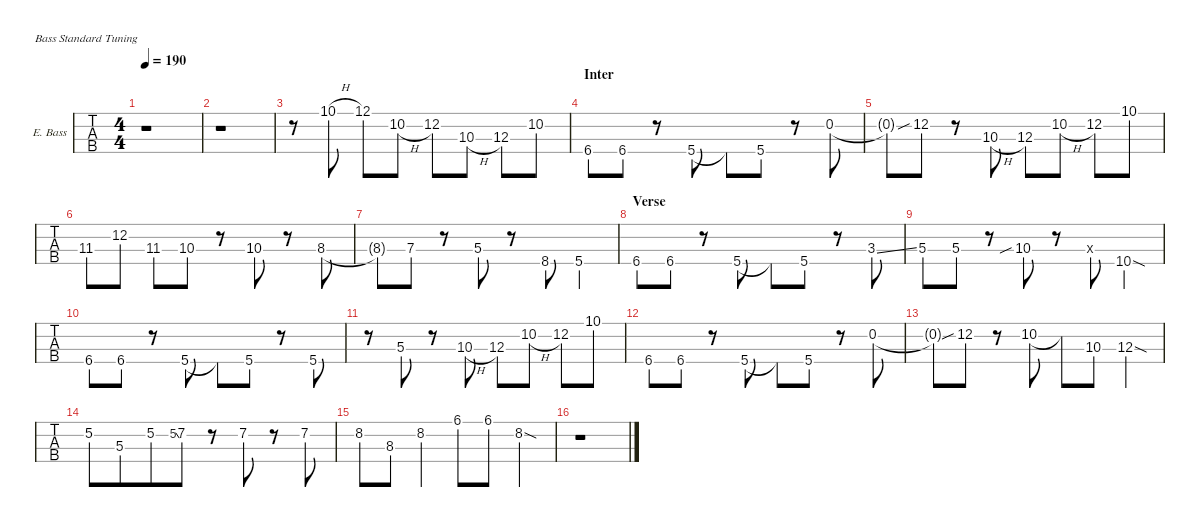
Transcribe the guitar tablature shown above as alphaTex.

\defaultSystemsLayout 4
\hideDynamics
\bracketExtendMode nobrackets
\firstSystemTrackNameOrientation horizontal
\track ("Ele. Bass" "E. Bass") {defaultSystemsLayout 4 instrument electricbassfinger}
\staff {tabs}
\tuning (G2 D2 A1 E1)
\ts (4 4)
\tempo 190
\clef f4
\ks f
r.1{dy f} |
r.1 |
r.8 10.1{h acc forcenatural}.8 12.1{acc forcenatural}.8 10.2{h acc forcenatural}.8 12.2{acc forcenatural}.8 10.3{h acc forcenatural}.8 12.3{acc forcenatural}.8 10.2{acc forcenatural}.8 |
\section ("" "Inter")
6.4{acc b}.8 6.4{acc b}.8 r.8 5.4{acc forcenatural}.8 5.4{t acc forcenatural}.8 5.4{acc forcenatural}.8 r.8 0.2{acc forcenatural}.8 |
0.2{t acc forcenatural}.8 12.2{sib acc forcenatural}.8 r.8 10.3{h acc forcenatural}.8 12.3{acc forcenatural}.8 10.2{h acc forcenatural}.8 12.2{acc forcenatural}.8 10.1{acc forcenatural}.8 |
11.3{acc b}.8 12.2{acc forcenatural}.8 11.3{acc b}.8 10.3{acc forcenatural}.8 r.8 10.3{acc forcenatural}.8 r.8 8.3{acc forcenatural}.8 |
8.3{t acc forcenatural}.8 7.3{acc forcenatural}.8 r.8 5.3{acc forcenatural}.8 r.8 8.4{acc forcenatural}.8 5.4{acc forcenatural}.4 |
\section ("" "Verse")
6.4{acc b}.8 6.4{acc b}.8 r.8 5.4{acc forcenatural}.8 5.4{t acc forcenatural}.8 5.4{acc forcenatural}.8 r.8 3.3{ss acc forcenatural}.8 |
5.3{acc forcenatural}.8 5.3{acc forcenatural}.8{beam split} r.8{beam split} 10.3{sib acc forcenatural}.8 r.8 10.3{x acc forcenatural}.8 10.4{sod acc forcenatural}.4 |
6.4{acc b}.8 6.4{acc b}.8 r.8 5.4{acc forcenatural}.8 5.4{t acc forcenatural}.8 5.4{acc forcenatural}.8 r.8 5.4{acc forcenatural}.8 |
r.8 5.3{acc forcenatural}.8 r.8 10.3{h acc forcenatural}.8 12.3{acc forcenatural}.8 10.2{h acc forcenatural}.8 12.2{acc forcenatural}.8 10.1{acc forcenatural}.8 |
6.4{acc b}.8 6.4{acc b}.8 r.8 5.4{acc forcenatural}.8 5.4{t acc forcenatural}.8 5.4{acc forcenatural}.8 r.8 0.2{acc forcenatural}.8 |
0.2{t acc forcenatural}.8 12.2{sib acc forcenatural}.8 r.8 10.2{acc forcenatural}.8 10.2{t acc forcenatural}.8 10.3{acc forcenatural}.8 12.3{sod acc forcenatural}.4 |
5.2{acc forcenatural}.8{beam merge} 5.3{acc forcenatural}.8{beam merge} 5.2{acc forcenatural}.8{beam merge} 5.2{ss acc forcenatural}.8{gr beam merge} 7.2{acc forcenatural}.8 r.8 7.2{acc forcenatural}.8 r.8 7.2{acc forcenatural}.8 |
8.2{acc b}.8 8.3{acc forcenatural}.8 8.2{st acc b}.4 6.1{acc b}.8 6.1{acc b}.8 8.2{sod acc b}.4 |
r.1
